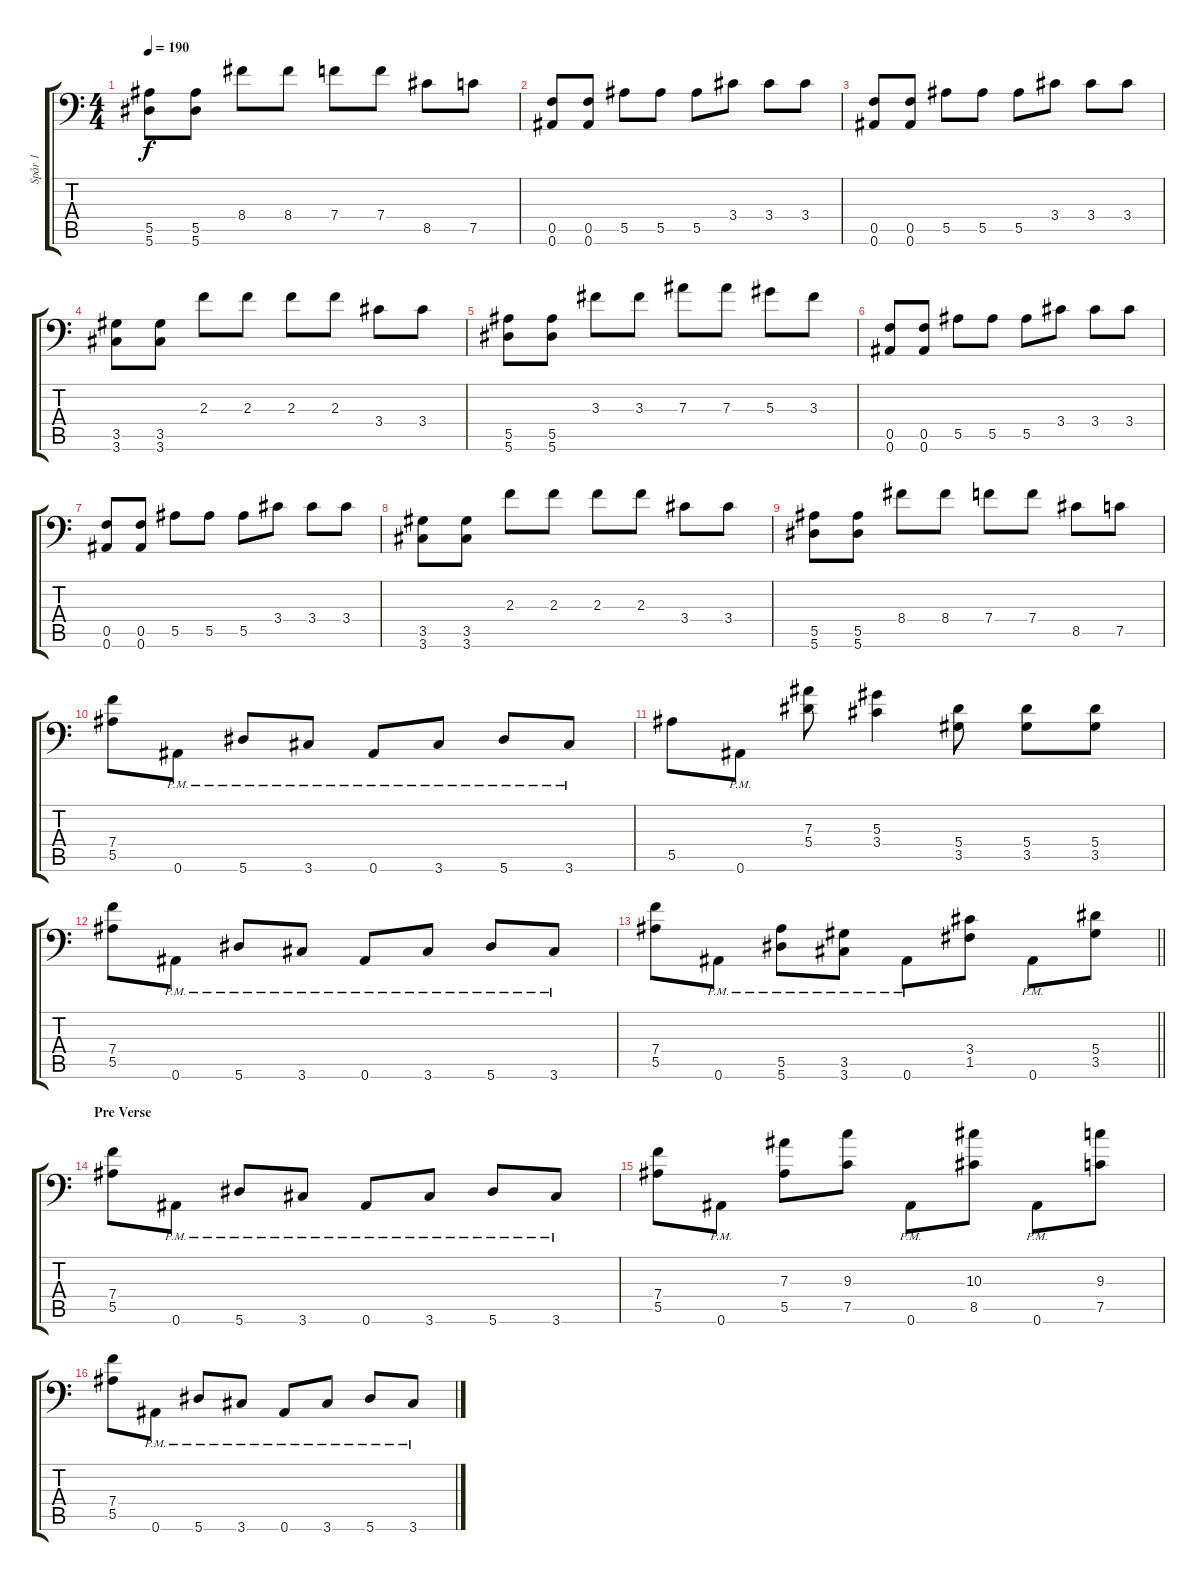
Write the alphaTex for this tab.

\track ("Spår 1" "Spår 1") {instrument distortionguitar}
\staff {score tabs}
\tuning (C4 G3 Eb3 Bb2 F2 Bb1) {hide}
\ts (4 4)
\tempo 190
\clef f4
\ks c
(5.5 5.6).8{dy f} (5.5 5.6).8 8.4.8 8.4.8 7.4.8 7.4.8 8.5.8 7.5.8 |
(0.5 0.6).8 (0.5 0.6).8 5.5.8 5.5.8 5.5.8 3.4.8 3.4.8 3.4.8 |
(0.5 0.6).8 (0.5 0.6).8 5.5.8 5.5.8 5.5.8 3.4.8 3.4.8 3.4.8 |
(3.5 3.6).8 (3.5 3.6).8 2.3.8 2.3.8 2.3.8 2.3.8 3.4.8 3.4.8 |
(5.5 5.6).8 (5.5 5.6).8 3.3.8 3.3.8 7.3.8 7.3.8 5.3.8 3.3.8 |
(0.5 0.6).8 (0.5 0.6).8 5.5.8 5.5.8 5.5.8 3.4.8 3.4.8 3.4.8 |
(0.5 0.6).8 (0.5 0.6).8 5.5.8 5.5.8 5.5.8 3.4.8 3.4.8 3.4.8 |
(3.5 3.6).8 (3.5 3.6).8 2.3.8 2.3.8 2.3.8 2.3.8 3.4.8 3.4.8 |
(5.5 5.6).8 (5.5 5.6).8 8.4.8 8.4.8 7.4.8 7.4.8 8.5.8 7.5.8 |
(7.4 5.5).8 0.6{pm}.8 5.6{pm}.8 3.6{pm}.8 0.6{pm}.8 3.6{pm}.8 5.6{pm}.8 3.6{pm}.8 |
5.5.8 0.6{pm}.8 (7.3 5.4).8 (5.3 3.4).4 (5.4 3.5).8 (5.4 3.5).8 (5.4 3.5).8 |
(7.4 5.5).8 0.6{pm}.8 5.6{pm}.8 3.6{pm}.8 0.6{pm}.8 3.6{pm}.8 5.6{pm}.8 3.6{pm}.8 |
\barLineRight lightlight
(7.4 5.5).8 0.6{pm}.8 (5.5{pm} 5.6{pm}).8 (3.5{pm} 3.6{pm}).8 0.6{pm}.8 (3.4 1.5).8 0.6{pm}.8 (5.4 3.5).8 |
\section ("" "Pre Verse")
(7.4 5.5).8 0.6{pm}.8 5.6{pm}.8 3.6{pm}.8 0.6{pm}.8 3.6{pm}.8 5.6{pm}.8 3.6{pm}.8 |
(7.4 5.5).8 0.6{pm}.8 (7.3 5.5).8 (9.3 7.5).8 0.6{pm}.8 (10.3 8.5).8 0.6{pm}.8 (9.3 7.5).8 |
(7.4 5.5).8 0.6{pm}.8 5.6{pm}.8 3.6{pm}.8 0.6{pm}.8 3.6{pm}.8 5.6{pm}.8 3.6{pm}.8
